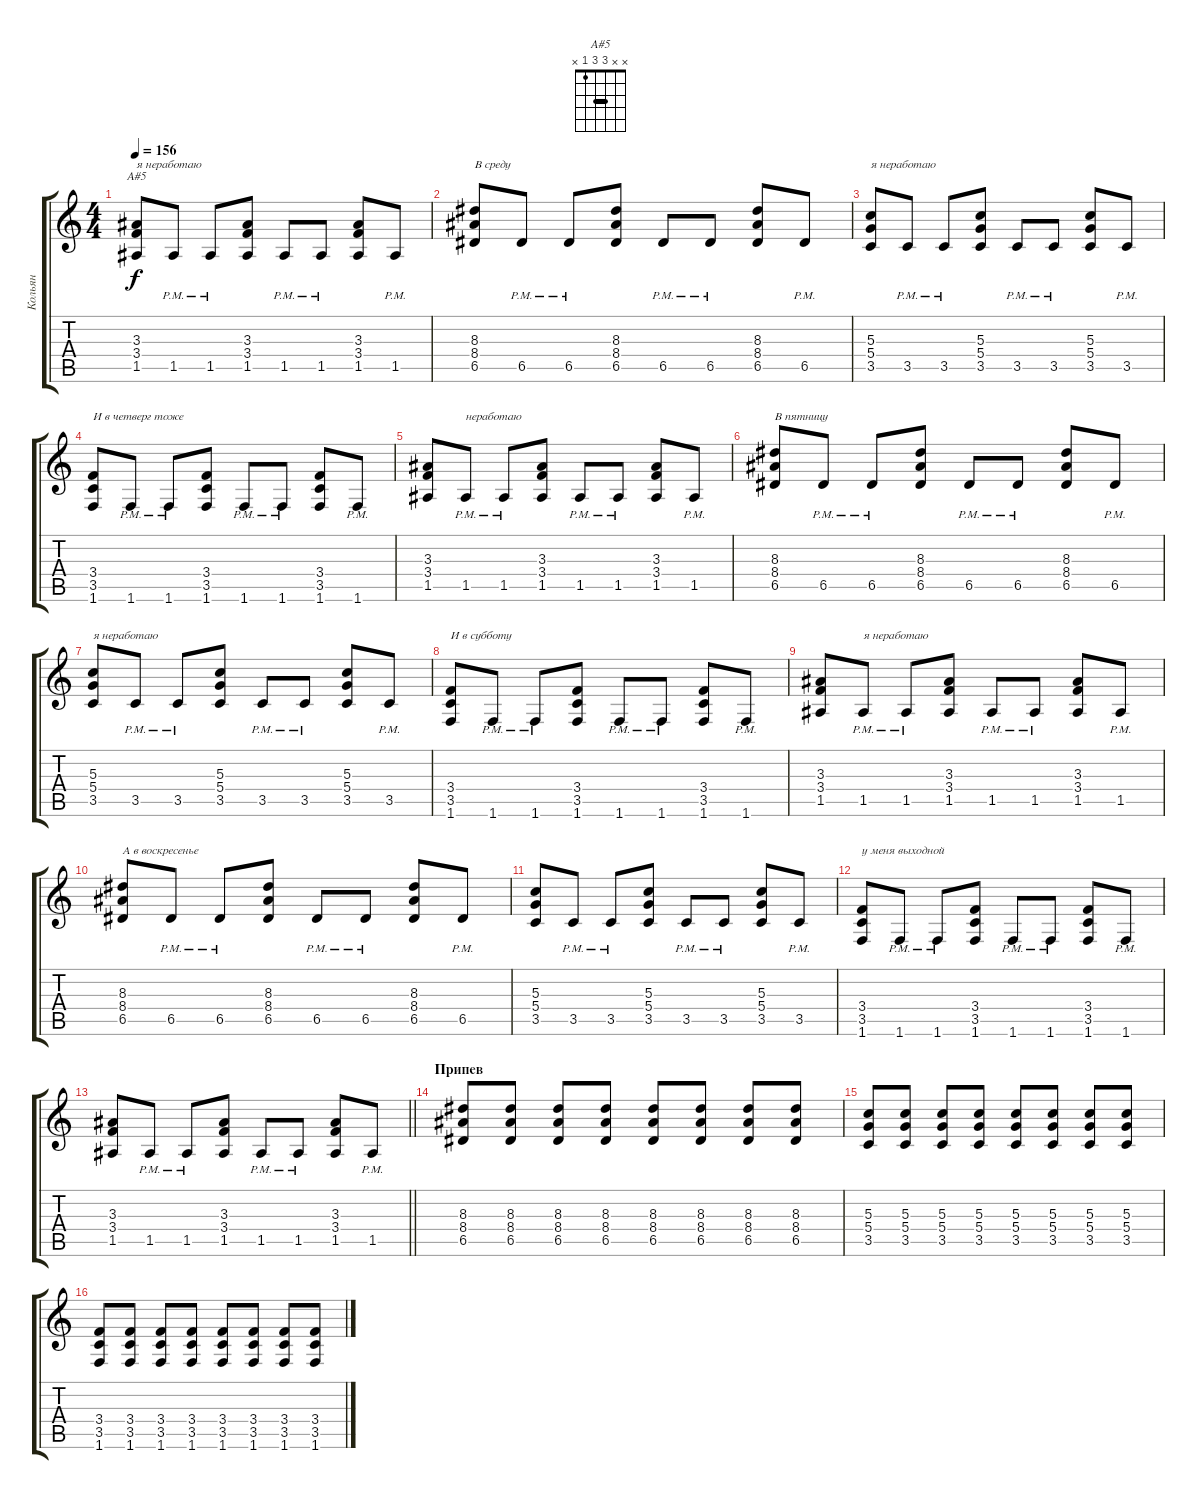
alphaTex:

\track ("Кольян" "Кольян") {instrument distortionguitar}
\staff {score tabs}
\tuning (E4 B3 G3 D3 A2 E2) {hide}
\chord ("A#5" x x 3 3 1 x) {barre 3}
\ts (4 4)
\tempo 156
\clef g2
\ks c
(3.3 3.4 1.5).8{ch "A#5" txt "я неработаю" dy f} 1.5{pm}.8 1.5{pm}.8 (3.3 3.4 1.5).8 1.5{pm}.8 1.5{pm}.8 (3.3 3.4 1.5).8 1.5{pm}.8 |
(8.3 8.4 6.5).8{txt "В среду"} 6.5{pm}.8 6.5{pm}.8 (8.3 8.4 6.5).8 6.5{pm}.8 6.5{pm}.8 (8.3 8.4 6.5).8 6.5{pm}.8 |
(5.3 5.4 3.5).8{txt "я неработаю"} 3.5{pm}.8 3.5{pm}.8 (5.3 5.4 3.5).8 3.5{pm}.8 3.5{pm}.8 (5.3 5.4 3.5).8 3.5{pm}.8 |
(3.4 3.5 1.6).8{txt "И в четверг тоже"} 1.6{pm}.8 1.6{pm}.8 (3.4 3.5 1.6).8 1.6{pm}.8 1.6{pm}.8 (3.4 3.5 1.6).8 1.6{pm}.8 |
(3.3 3.4 1.5).8 1.5{pm}.8{txt "неработаю"} 1.5{pm}.8 (3.3 3.4 1.5).8 1.5{pm}.8 1.5{pm}.8 (3.3 3.4 1.5).8 1.5{pm}.8 |
(8.3 8.4 6.5).8{txt "В пятницу "} 6.5{pm}.8 6.5{pm}.8 (8.3 8.4 6.5).8 6.5{pm}.8 6.5{pm}.8 (8.3 8.4 6.5).8 6.5{pm}.8 |
(5.3 5.4 3.5).8{txt "я неработаю"} 3.5{pm}.8 3.5{pm}.8 (5.3 5.4 3.5).8 3.5{pm}.8 3.5{pm}.8 (5.3 5.4 3.5).8 3.5{pm}.8 |
(3.4 3.5 1.6).8{txt "И в субботу "} 1.6{pm}.8 1.6{pm}.8 (3.4 3.5 1.6).8 1.6{pm}.8 1.6{pm}.8 (3.4 3.5 1.6).8 1.6{pm}.8 |
(3.3 3.4 1.5).8 1.5{pm}.8{txt "я неработаю"} 1.5{pm}.8 (3.3 3.4 1.5).8 1.5{pm}.8 1.5{pm}.8 (3.3 3.4 1.5).8 1.5{pm}.8 |
(8.3 8.4 6.5).8{txt "А в воскресенье"} 6.5{pm}.8 6.5{pm}.8 (8.3 8.4 6.5).8 6.5{pm}.8 6.5{pm}.8 (8.3 8.4 6.5).8 6.5{pm}.8 |
(5.3 5.4 3.5).8 3.5{pm}.8 3.5{pm}.8 (5.3 5.4 3.5).8 3.5{pm}.8 3.5{pm}.8 (5.3 5.4 3.5).8 3.5{pm}.8 |
(3.4 3.5 1.6).8{txt "у меня выходной"} 1.6{pm}.8 1.6{pm}.8 (3.4 3.5 1.6).8 1.6{pm}.8 1.6{pm}.8 (3.4 3.5 1.6).8 1.6{pm}.8 |
\barLineRight lightlight
(3.3 3.4 1.5).8 1.5{pm}.8 1.5{pm}.8 (3.3 3.4 1.5).8 1.5{pm}.8 1.5{pm}.8 (3.3 3.4 1.5).8 1.5{pm}.8 |
\section ("" "Припев")
(8.3 8.4 6.5).8 (8.3 8.4 6.5).8 (8.3 8.4 6.5).8 (8.3 8.4 6.5).8 (8.3 8.4 6.5).8 (8.3 8.4 6.5).8 (8.3 8.4 6.5).8 (8.3 8.4 6.5).8 |
(5.3 5.4 3.5).8 (5.3 5.4 3.5).8 (5.3 5.4 3.5).8 (5.3 5.4 3.5).8 (5.3 5.4 3.5).8 (5.3 5.4 3.5).8 (5.3 5.4 3.5).8 (5.3 5.4 3.5).8 |
(3.4 3.5 1.6).8 (3.4 3.5 1.6).8 (3.4 3.5 1.6).8 (3.4 3.5 1.6).8 (3.4 3.5 1.6).8 (3.4 3.5 1.6).8 (3.4 3.5 1.6).8 (3.4 3.5 1.6).8
